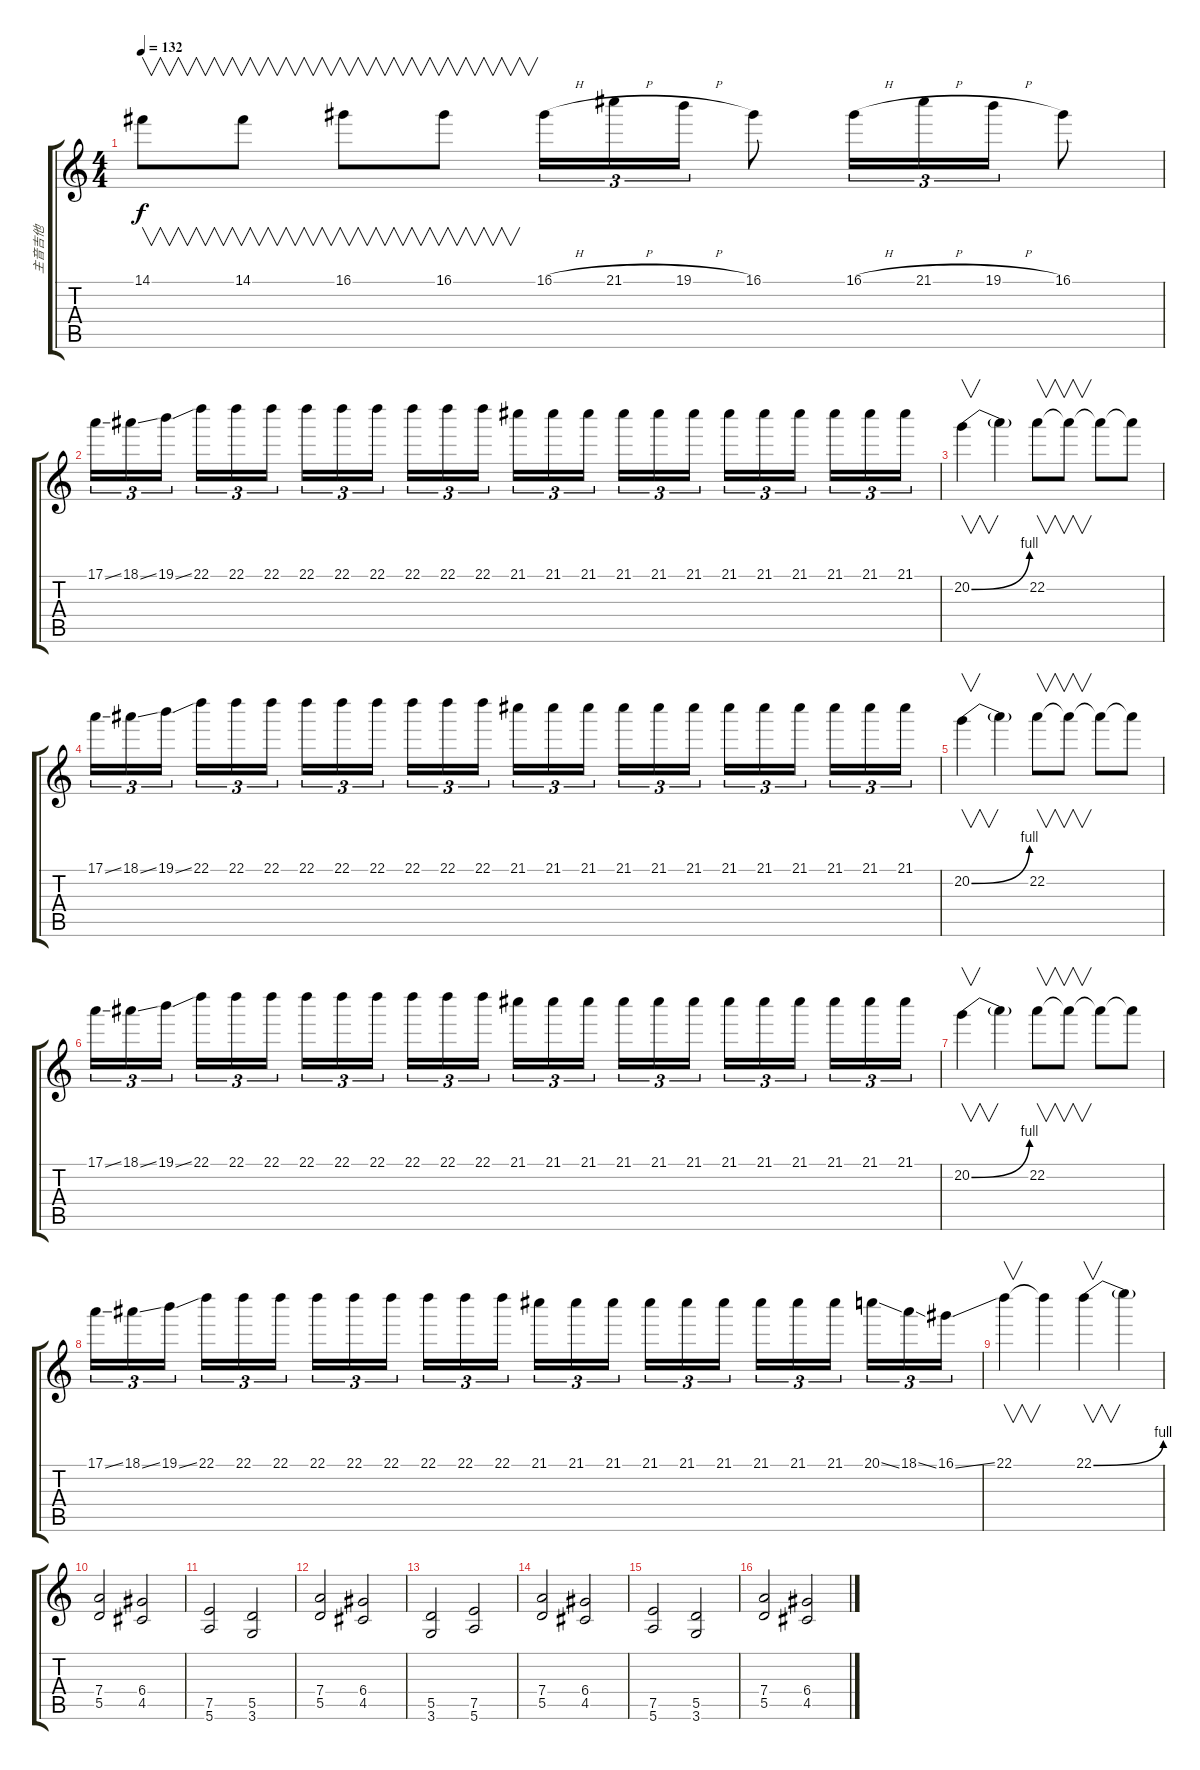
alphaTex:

\track ("主音吉他" "主音吉他") {instrument distortionguitar}
\staff {score tabs}
\tuning (E4 B3 G3 D3 A2 E2) {hide}
\ts (4 4)
\tempo 132
\clef g2
\ks c
14.1.8{v dy f} 14.1.8{v} 16.1.8{v} 16.1.8{v} 16.1{h}.16{tu (3 2)} 21.1{h}.16{tu (3 2)} 19.1{h}.16{tu (3 2)} 16.1.8 16.1{h}.16{tu (3 2)} 21.1{h}.16{tu (3 2)} 19.1{h}.16{tu (3 2)} 16.1.8 |
17.1{ss}.16{tu (3 2)} 18.1{ss}.16{tu (3 2)} 19.1{ss}.16{tu (3 2)} 22.1.16{tu (3 2)} 22.1.16{tu (3 2)} 22.1.16{tu (3 2)} 22.1.16{tu (3 2)} 22.1.16{tu (3 2)} 22.1.16{tu (3 2)} 22.1.16{tu (3 2)} 22.1.16{tu (3 2)} 22.1.16{tu (3 2)} 21.1.16{tu (3 2)} 21.1.16{tu (3 2)} 21.1.16{tu (3 2)} 21.1.16{tu (3 2)} 21.1.16{tu (3 2)} 21.1.16{tu (3 2)} 21.1.16{tu (3 2)} 21.1.16{tu (3 2)} 21.1.16{tu (3 2)} 21.1.16{tu (3 2)} 21.1.16{tu (3 2)} 21.1.16{tu (3 2)} |
20.2{be (bend 0 0 60 4)}.4{v} 20.2{t}.4 22.2.8{v} 22.2{t}.8{v} 22.2{t}.8 22.2{t}.8 |
17.1{ss}.16{tu (3 2)} 18.1{ss}.16{tu (3 2)} 19.1{ss}.16{tu (3 2)} 22.1.16{tu (3 2)} 22.1.16{tu (3 2)} 22.1.16{tu (3 2)} 22.1.16{tu (3 2)} 22.1.16{tu (3 2)} 22.1.16{tu (3 2)} 22.1.16{tu (3 2)} 22.1.16{tu (3 2)} 22.1.16{tu (3 2)} 21.1.16{tu (3 2)} 21.1.16{tu (3 2)} 21.1.16{tu (3 2)} 21.1.16{tu (3 2)} 21.1.16{tu (3 2)} 21.1.16{tu (3 2)} 21.1.16{tu (3 2)} 21.1.16{tu (3 2)} 21.1.16{tu (3 2)} 21.1.16{tu (3 2)} 21.1.16{tu (3 2)} 21.1.16{tu (3 2)} |
20.2{be (bend 0 0 60 4)}.4{v} 20.2{t}.4 22.2.8{v} 22.2{t}.8{v} 22.2{t}.8 22.2{t}.8 |
17.1{ss}.16{tu (3 2)} 18.1{ss}.16{tu (3 2)} 19.1{ss}.16{tu (3 2)} 22.1.16{tu (3 2)} 22.1.16{tu (3 2)} 22.1.16{tu (3 2)} 22.1.16{tu (3 2)} 22.1.16{tu (3 2)} 22.1.16{tu (3 2)} 22.1.16{tu (3 2)} 22.1.16{tu (3 2)} 22.1.16{tu (3 2)} 21.1.16{tu (3 2)} 21.1.16{tu (3 2)} 21.1.16{tu (3 2)} 21.1.16{tu (3 2)} 21.1.16{tu (3 2)} 21.1.16{tu (3 2)} 21.1.16{tu (3 2)} 21.1.16{tu (3 2)} 21.1.16{tu (3 2)} 21.1.16{tu (3 2)} 21.1.16{tu (3 2)} 21.1.16{tu (3 2)} |
20.2{be (bend 0 0 60 4)}.4{v} 20.2{t}.4 22.2.8{v} 22.2{t}.8{v} 22.2{t}.8 22.2{t}.8 |
17.1{ss}.16{tu (3 2)} 18.1{ss}.16{tu (3 2)} 19.1{ss}.16{tu (3 2)} 22.1.16{tu (3 2)} 22.1.16{tu (3 2)} 22.1.16{tu (3 2)} 22.1.16{tu (3 2)} 22.1.16{tu (3 2)} 22.1.16{tu (3 2)} 22.1.16{tu (3 2)} 22.1.16{tu (3 2)} 22.1.16{tu (3 2)} 21.1.16{tu (3 2)} 21.1.16{tu (3 2)} 21.1.16{tu (3 2)} 21.1.16{tu (3 2)} 21.1.16{tu (3 2)} 21.1.16{tu (3 2)} 21.1.16{tu (3 2)} 21.1.16{tu (3 2)} 21.1.16{tu (3 2)} 20.1{ss}.16{tu (3 2)} 18.1{ss}.16{tu (3 2)} 16.1{ss}.16{tu (3 2)} |
22.1.4{v} 22.1{t}.4 22.1{be (bend 0 0 60 4)}.4{v} 22.1{t}.4 |
(7.4 5.5).2 (6.4 4.5).2 |
(7.5 5.6).2 (5.5 3.6).2 |
(7.4 5.5).2 (6.4 4.5).2 |
(5.5 3.6).2 (7.5 5.6).2 |
(7.4 5.5).2 (6.4 4.5).2 |
(7.5 5.6).2 (5.5 3.6).2 |
(7.4 5.5).2 (6.4 4.5).2
